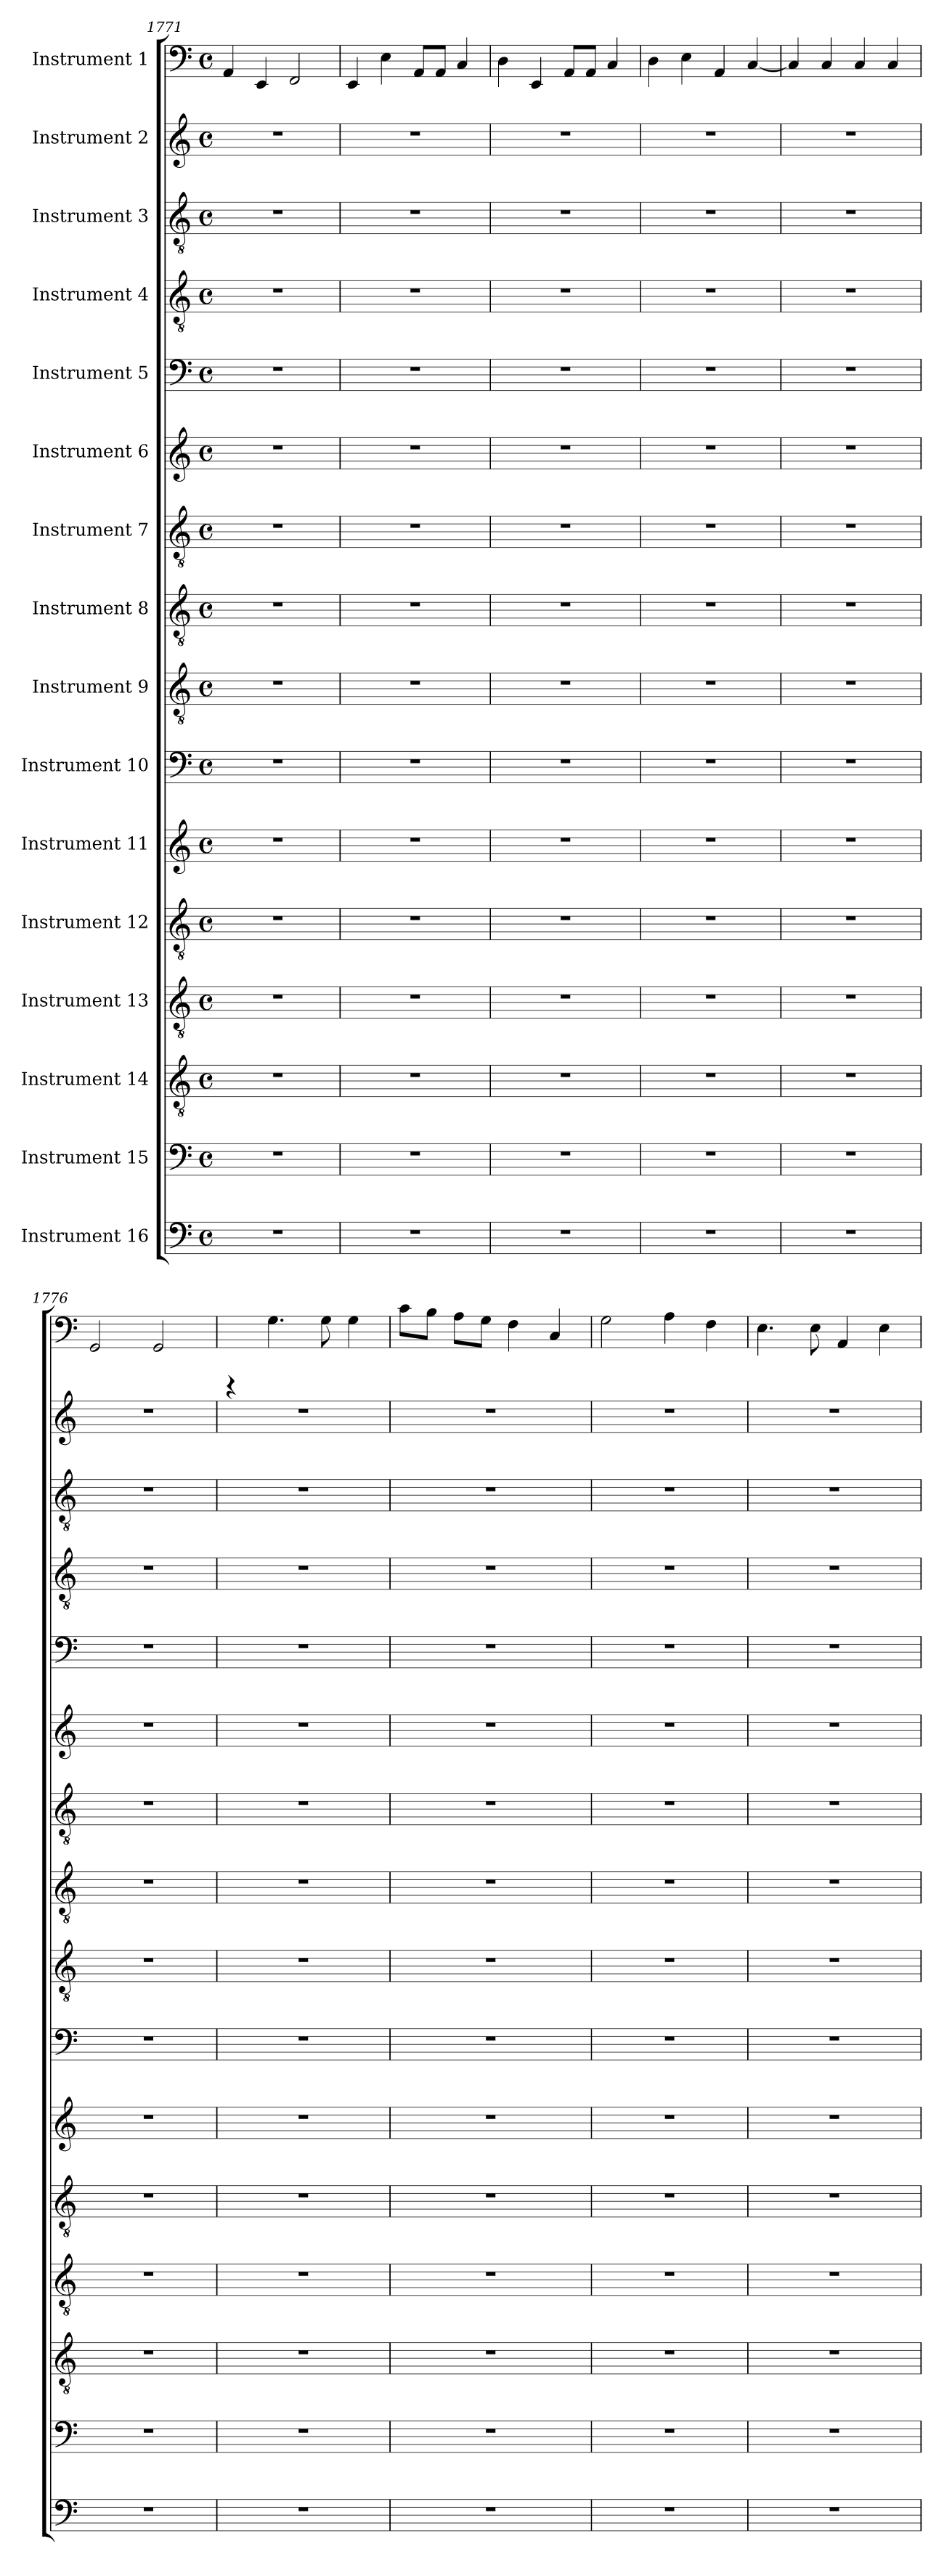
**kern	**kern	**kern	**kern	**kern	**kern	**kern	**kern	**kern	**kern	**kern	**kern	**kern	**kern	**kern	**kern	**text
*part16	*part15	*part14	*part13	*part12	*part11	*part10	*part9	*part8	*part7	*part6	*part5	*part4	*part3	*part2	*part1	*part1
*staff16	*staff15	*staff14	*staff13	*staff12	*staff11	*staff10	*staff9	*staff8	*staff7	*staff6	*staff5	*staff4	*staff3	*staff2	*staff1	*staff1
*I"Instrument 16	*I"Instrument 15	*I"Instrument 14	*I"Instrument 13	*I"Instrument 12	*I"Instrument 11	*I"Instrument 10	*I"Instrument 9	*I"Instrument 8	*I"Instrument 7	*I"Instrument 6	*I"Instrument 5	*I"Instrument 4	*I"Instrument 3	*I"Instrument 2	*I"Instrument 1	*
*clefF4	*clefF4	*clefGv2	*clefGv2	*clefGv2	*clefG2	*clefF4	*clefGv2	*clefGv2	*clefGv2	*clefG2	*clefF4	*clefGv2	*clefGv2	*clefG2	*clefF4	*
*k[]	*k[]	*k[]	*k[]	*k[]	*k[]	*k[]	*k[]	*k[]	*k[]	*k[]	*k[]	*k[]	*k[]	*k[]	*k[]	*
*C:	*C:	*C:	*C:	*C:	*C:	*C:	*C:	*C:	*C:	*C:	*C:	*C:	*C:	*C:	*C:	*
*M4/4	*M4/4	*M4/4	*M4/4	*M4/4	*M4/4	*M4/4	*M4/4	*M4/4	*M4/4	*M4/4	*M4/4	*M4/4	*M4/4	*M4/4	*M4/4	*
*met(c)	*met(c)	*met(c)	*met(c)	*met(c)	*met(c)	*met(c)	*met(c)	*met(c)	*met(c)	*met(c)	*met(c)	*met(c)	*met(c)	*met(c)	*met(c)	*
=1771	=1771	=1771	=1771	=1771	=1771	=1771	=1771	=1771	=1771	=1771	=1771	=1771	=1771	=1771	=1771	=1771
!	!	!	!	!	!	!	!	!	!	!	!	!	!	!	!	!LO:LY:b:cj
1r	1r	1r	1r	1r	1r	1r	1r	1r	1r	1r	1r	1r	1r	1r	4AA/	.
!	!	!	!	!	!	!	!	!	!	!	!	!	!	!	!	!LO:LY:b:cj
.	.	.	.	.	.	.	.	.	.	.	.	.	.	.	4EE/	.
!	!	!	!	!	!	!	!	!	!	!	!	!	!	!	!	!LO:LY:b:cj
.	.	.	.	.	.	.	.	.	.	.	.	.	.	.	2FF/	.
=1772	=1772	=1772	=1772	=1772	=1772	=1772	=1772	=1772	=1772	=1772	=1772	=1772	=1772	=1772	=1772	=1772
!	!	!	!	!	!	!	!	!	!	!	!	!	!	!	!	!LO:LY:b:cj
1r	1r	1r	1r	1r	1r	1r	1r	1r	1r	1r	1r	1r	1r	1r	4EE/	.
!	!	!	!	!	!	!	!	!	!	!	!	!	!	!	!	!LO:LY:b:cj
.	.	.	.	.	.	.	.	.	.	.	.	.	.	.	4E\	.
!	!	!	!	!	!	!	!	!	!	!	!	!	!	!	!	!LO:LY:b:cj
.	.	.	.	.	.	.	.	.	.	.	.	.	.	.	8AA/L	.
!	!	!	!	!	!	!	!	!	!	!	!	!	!	!	!	!LO:LY:b:cj
.	.	.	.	.	.	.	.	.	.	.	.	.	.	.	8AA/J	.
!	!	!	!	!	!	!	!	!	!	!	!	!	!	!	!	!LO:LY:b:cj
.	.	.	.	.	.	.	.	.	.	.	.	.	.	.	4C/	.
=1773	=1773	=1773	=1773	=1773	=1773	=1773	=1773	=1773	=1773	=1773	=1773	=1773	=1773	=1773	=1773	=1773
!	!	!	!	!	!	!	!	!	!	!	!	!	!	!	!	!LO:LY:b:cj
1r	1r	1r	1r	1r	1r	1r	1r	1r	1r	1r	1r	1r	1r	1r	4D\	.
!	!	!	!	!	!	!	!	!	!	!	!	!	!	!	!	!LO:LY:b:cj
.	.	.	.	.	.	.	.	.	.	.	.	.	.	.	4EE/	.
!	!	!	!	!	!	!	!	!	!	!	!	!	!	!	!	!LO:LY:b:cj
.	.	.	.	.	.	.	.	.	.	.	.	.	.	.	8AA/L	.
!	!	!	!	!	!	!	!	!	!	!	!	!	!	!	!	!LO:LY:b:cj
.	.	.	.	.	.	.	.	.	.	.	.	.	.	.	8AA/J	.
!	!	!	!	!	!	!	!	!	!	!	!	!	!	!	!	!LO:LY:b:cj
.	.	.	.	.	.	.	.	.	.	.	.	.	.	.	4C/	.
!!LO:LB:g=z
=1774	=1774	=1774	=1774	=1774	=1774	=1774	=1774	=1774	=1774	=1774	=1774	=1774	=1774	=1774	=1774	=1774
!	!	!	!	!	!	!	!	!	!	!	!	!	!	!	!	!LO:LY:b:cj
1r	1r	1r	1r	1r	1r	1r	1r	1r	1r	1r	1r	1r	1r	1r	4D\	.
!	!	!	!	!	!	!	!	!	!	!	!	!	!	!	!	!LO:LY:b:cj
.	.	.	.	.	.	.	.	.	.	.	.	.	.	.	4E\	.
!	!	!	!	!	!	!	!	!	!	!	!	!	!	!	!	!LO:LY:b:cj
.	.	.	.	.	.	.	.	.	.	.	.	.	.	.	4AA/	.
!	!	!	!	!	!	!	!	!	!	!	!	!	!	!	!	!LO:LY:b:cj
.	.	.	.	.	.	.	.	.	.	.	.	.	.	.	[<4C/	.
=1775	=1775	=1775	=1775	=1775	=1775	=1775	=1775	=1775	=1775	=1775	=1775	=1775	=1775	=1775	=1775	=1775
!	!	!	!	!	!	!	!	!	!	!	!	!	!	!	!	!LO:LY:b:cj
1r	1r	1r	1r	1r	1r	1r	1r	1r	1r	1r	1r	1r	1r	1r	4C/]	.
!	!	!	!	!	!	!	!	!	!	!	!	!	!	!	!	!LO:LY:b:cj
.	.	.	.	.	.	.	.	.	.	.	.	.	.	.	4C/	.
!	!	!	!	!	!	!	!	!	!	!	!	!	!	!	!	!LO:LY:b:cj
.	.	.	.	.	.	.	.	.	.	.	.	.	.	.	4C/	.
!	!	!	!	!	!	!	!	!	!	!	!	!	!	!	!	!LO:LY:b:cj
.	.	.	.	.	.	.	.	.	.	.	.	.	.	.	4C/	.
=1776	=1776	=1776	=1776	=1776	=1776	=1776	=1776	=1776	=1776	=1776	=1776	=1776	=1776	=1776	=1776	=1776
!	!	!	!	!	!	!	!	!	!	!	!	!	!	!	!	!LO:LY:b:cj
1r	1r	1r	1r	1r	1r	1r	1r	1r	1r	1r	1r	1r	1r	1r	2GG/	.
!	!	!	!	!	!	!	!	!	!	!	!	!	!	!	!	!LO:LY:b:cj
.	.	.	.	.	.	.	.	.	.	.	.	.	.	.	2GG/	.
=1777	=1777	=1777	=1777	=1777	=1777	=1777	=1777	=1777	=1777	=1777	=1777	=1777	=1777	=1777	=1777	=1777
1r	1r	1r	1r	1r	1r	1r	1r	1r	1r	1r	1r	1r	1r	1r	4rCCC	.
!	!	!	!	!	!	!	!	!	!	!	!	!	!	!	!	!LO:LY:b:cj
.	.	.	.	.	.	.	.	.	.	.	.	.	.	.	4.G\	.
!	!	!	!	!	!	!	!	!	!	!	!	!	!	!	!	!LO:LY:b:cj
.	.	.	.	.	.	.	.	.	.	.	.	.	.	.	8G\	.
!	!	!	!	!	!	!	!	!	!	!	!	!	!	!	!	!LO:LY:b:cj
.	.	.	.	.	.	.	.	.	.	.	.	.	.	.	4G\	.
=1778	=1778	=1778	=1778	=1778	=1778	=1778	=1778	=1778	=1778	=1778	=1778	=1778	=1778	=1778	=1778	=1778
!	!	!	!	!	!	!	!	!	!	!	!	!	!	!	!	!LO:LY:b:cj
1r	1r	1r	1r	1r	1r	1r	1r	1r	1r	1r	1r	1r	1r	1r	8c\L	.
!	!	!	!	!	!	!	!	!	!	!	!	!	!	!	!	!LO:LY:b:cj
.	.	.	.	.	.	.	.	.	.	.	.	.	.	.	8B\J	.
!	!	!	!	!	!	!	!	!	!	!	!	!	!	!	!	!LO:LY:b:cj
.	.	.	.	.	.	.	.	.	.	.	.	.	.	.	8A\L	.
!	!	!	!	!	!	!	!	!	!	!	!	!	!	!	!	!LO:LY:b:cj
.	.	.	.	.	.	.	.	.	.	.	.	.	.	.	8G\J	.
!	!	!	!	!	!	!	!	!	!	!	!	!	!	!	!	!LO:LY:b:cj
.	.	.	.	.	.	.	.	.	.	.	.	.	.	.	4F\	.
!	!	!	!	!	!	!	!	!	!	!	!	!	!	!	!	!LO:LY:b:cj
.	.	.	.	.	.	.	.	.	.	.	.	.	.	.	4C/	.
=1779	=1779	=1779	=1779	=1779	=1779	=1779	=1779	=1779	=1779	=1779	=1779	=1779	=1779	=1779	=1779	=1779
!	!	!	!	!	!	!	!	!	!	!	!	!	!	!	!	!LO:LY:b:cj
1r	1r	1r	1r	1r	1r	1r	1r	1r	1r	1r	1r	1r	1r	1r	2G\	.
!	!	!	!	!	!	!	!	!	!	!	!	!	!	!	!	!LO:LY:b:cj
.	.	.	.	.	.	.	.	.	.	.	.	.	.	.	4A\	.
!	!	!	!	!	!	!	!	!	!	!	!	!	!	!	!	!LO:LY:b:cj
.	.	.	.	.	.	.	.	.	.	.	.	.	.	.	4F\	.
=1780	=1780	=1780	=1780	=1780	=1780	=1780	=1780	=1780	=1780	=1780	=1780	=1780	=1780	=1780	=1780	=1780
!	!	!	!	!	!	!	!	!	!	!	!	!	!	!	!	!LO:LY:b:cj
1r	1r	1r	1r	1r	1r	1r	1r	1r	1r	1r	1r	1r	1r	1r	4.E\	.
!	!	!	!	!	!	!	!	!	!	!	!	!	!	!	!	!LO:LY:b:cj
.	.	.	.	.	.	.	.	.	.	.	.	.	.	.	8E\	.
!	!	!	!	!	!	!	!	!	!	!	!	!	!	!	!	!LO:LY:b:cj
.	.	.	.	.	.	.	.	.	.	.	.	.	.	.	4AA/	.
!	!	!	!	!	!	!	!	!	!	!	!	!	!	!	!	!LO:LY:b:cj
.	.	.	.	.	.	.	.	.	.	.	.	.	.	.	4E\	.
=	=	=	=	=	=	=	=	=	=	=	=	=	=	=	=	=
*-	*-	*-	*-	*-	*-	*-	*-	*-	*-	*-	*-	*-	*-	*-	*-	*-
